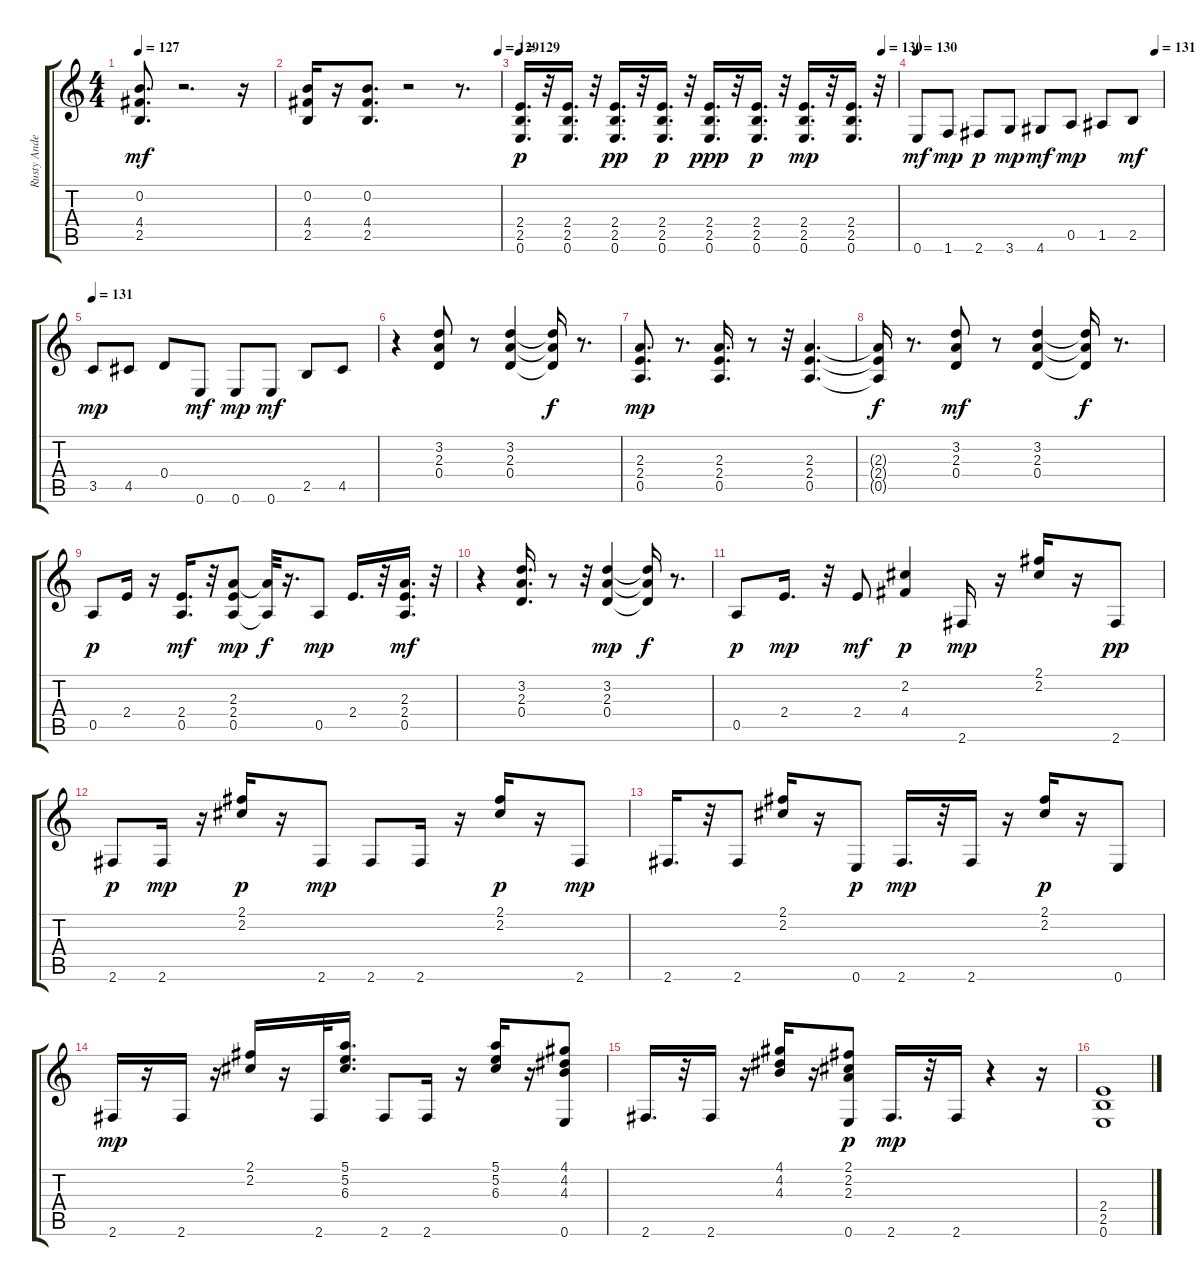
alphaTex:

\track ("Rusty Anderson" "Rusty Ande") {instrument acousticguitarsteel}
\staff {score tabs}
\tuning (E4 B3 G3 D3 A2 E2) {hide}
\ts (4 4)
\tempo 127
\clef g2
\ks c
(0.2 4.4 2.5).8{d dy mf} r.2{d} r.16 |
\tempo (129 0.9895833333333334)
(0.2 4.4 2.5).16 r.16 (0.2 4.4 2.5).8{d} r.2 r.8{d} |
\tempo 129
\tempo (130 0.9583333333333334)
(2.4 2.5 0.6).16{d dy p} r.32 (2.4 2.5 0.6).16{d} r.32 (2.4 2.5 0.6).16{d dy pp} r.32 (2.4 2.5 0.6).16{d dy p} r.32 (2.4 2.5 0.6).16{d dy ppp} r.32 (2.4 2.5 0.6).16{d dy p} r.32 (2.4 2.5 0.6).16{d dy mp} r.32 (2.4 2.5 0.6).16{d} r.32 |
\tempo 130
\tempo (131 0.96875)
0.6.8{dy mf} 1.6.8{dy mp} 2.6.8{dy p} 3.6.8{dy mp} 4.6.8{dy mf} 0.5.8{dy mp} 1.5.8 2.5.8{dy mf} |
\tempo 131
3.5.8{dy mp} 4.5.8 0.4.8 0.6.8{dy mf} 0.6.8{dy mp} 0.6.8{dy mf} 2.5.8 4.5.8 |
r.4 (3.2 2.3 0.4).8 r.8 (3.2 2.3 0.4).4 (3.2{t} 2.3{t} 0.4{t}).16{dy f} r.8{d} |
(2.3 2.4 0.5).8{d dy mp} r.8{d} (2.3 2.4 0.5).16{d} r.8 r.32 (2.3 2.4 0.5).4{d} |
(2.3{t} 2.4{t} 0.5{t}).16{dy f} r.8{d} (3.2 2.3 0.4).8{dy mf} r.8 (3.2 2.3 0.4).4 (3.2{t} 2.3{t} 0.4{t}).16{dy f} r.8{d} |
0.5.8{dy p} 2.4.16 r.16 (2.4 0.5).16{d dy mf} r.32 (2.3 2.4 0.5).8{dy mp} (2.3{t} 0.5{t}).32{dy f} r.16{d} 0.5.8{dy mp} 2.4.16{d} r.32 (2.3 2.4 0.5).16{d dy mf} r.32 |
r.4 (3.2 2.3 0.4).16{d} r.8 r.32 (3.2 2.3 0.4).4{dy mp} (3.2{t} 2.3{t} 0.4{t}).16{dy f} r.8{d} |
0.5.8{dy p} 2.4.16{d dy mp} r.32 2.4.8{dy mf} (2.2 4.4).4{dy p} 2.6.16{dy mp} r.16 (2.1 2.2).16 r.16 2.6.8{dy pp} |
2.6.8{dy p} 2.6.16{dy mp} r.16 (2.1 2.2).16{dy p} r.16 2.6.8{dy mp} 2.6.8 2.6.16 r.16 (2.1 2.2).16{dy p} r.16 2.6.8{dy mp} |
2.6.16{d} r.32 2.6.8 (2.1 2.2).16 r.16 0.6.8{dy p} 2.6.16{d dy mp} r.32 2.6.16 r.16 (2.1 2.2).16{dy p} r.16 0.6.8 |
2.6.16{dy mp} r.16 2.6.16 r.16 (2.1 2.2).16 r.16 2.6.32 (5.1 5.2 6.3).16{d} 2.6.8 2.6.16 r.16 (5.1 5.2 6.3).16 r.16 (4.1 4.2 4.3 0.6).8 |
2.6.16{d} r.32 2.6.16 r.16 (4.1 4.2 4.3).16 r.16 (2.1 2.2 2.3 0.6).8{dy p} 2.6.16{d dy mp} r.32 2.6.16 r.4 r.16 |
(2.4 2.5 0.6).1
